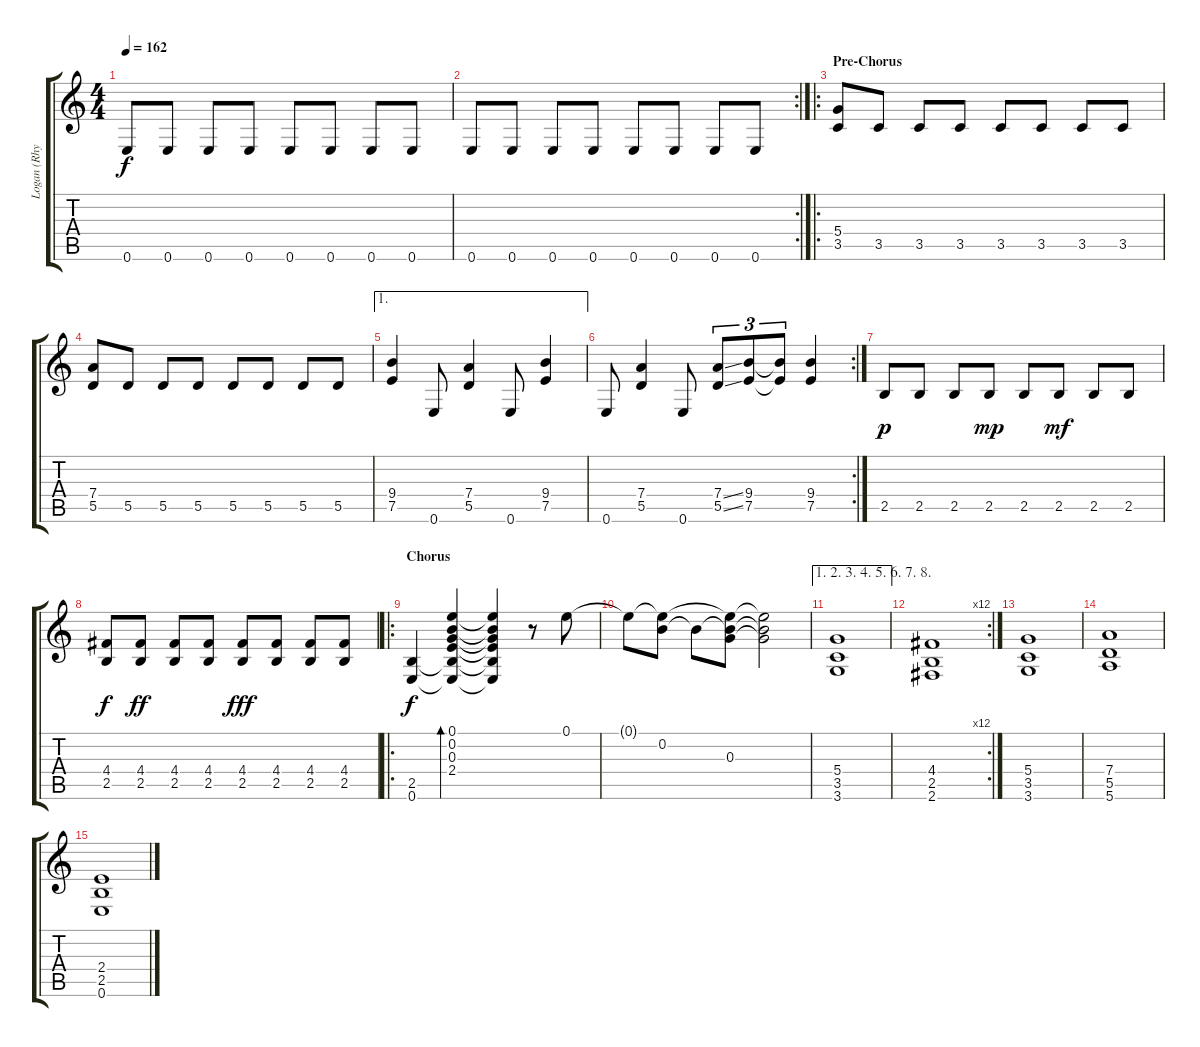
\track ("Logan (Rhythm)" "Logan (Rhy") {instrument distortionguitar}
\staff {score tabs}
\tuning (E4 B3 G3 D3 A2 E2) {hide}
\ts (4 4)
\tempo 162
\clef g2
\ks c
0.6.8{dy f} 0.6.8 0.6.8 0.6.8 0.6.8 0.6.8 0.6.8 0.6.8 |
\rc 2
0.6.8 0.6.8 0.6.8 0.6.8 0.6.8 0.6.8 0.6.8 0.6.8 |
\ro
\section ("" "Pre-Chorus")
(5.4 3.5).8 3.5.8 3.5.8 3.5.8 3.5.8 3.5.8 3.5.8 3.5.8 |
(7.4 5.5).8 5.5.8 5.5.8 5.5.8 5.5.8 5.5.8 5.5.8 5.5.8 |
\ae 1
(9.4 7.5).4 0.6.8 (7.4 5.5).4 0.6.8 (9.4 7.5).4 |
\rc 2
0.6.8 (7.4 5.5).4 0.6.8 (7.4{ss} 5.5{ss}).8{tu (3 2)} (9.4 7.5).8{tu (3 2)} (9.4{t} 7.5{t}).8{tu (3 2)} (9.4 7.5).4 |
2.5.8{dy p} 2.5.8 2.5.8 2.5.8{dy mp} 2.5.8 2.5.8{dy mf} 2.5.8 2.5.8 |
(4.4 2.5).8{dy f} (4.4 2.5).8{dy ff} (4.4 2.5).8 (4.4 2.5).8 (4.4 2.5).8{dy fff} (4.4 2.5).8 (4.4 2.5).8 (4.4 2.5).8 |
\ro
\section ("" "Chorus")
(2.5 0.6).4{dy f} (0.1 0.2 0.3 2.4 2.5{t} 0.6{t}).4{bd 240} (0.1{t} 0.2{t} 0.3{t} 2.4{t} 2.5{t} 0.6{t}).4 r.8 0.1.8 |
0.1{t}.8 (0.1{t} 0.2).8 0.2{t}.8 (0.1{t} 0.2{t} 0.3).8 (0.1{t} 0.2{t} 0.3{t}).2 |
\ae (1 2 3 4 5 6 7 8)
(5.4 3.5 3.6).1 |
\rc 12
(4.4 2.5 2.6).1 |
(5.4 3.5 3.6).1 |
(7.4 5.5 5.6).1 |
(2.4 2.5 0.6).1
